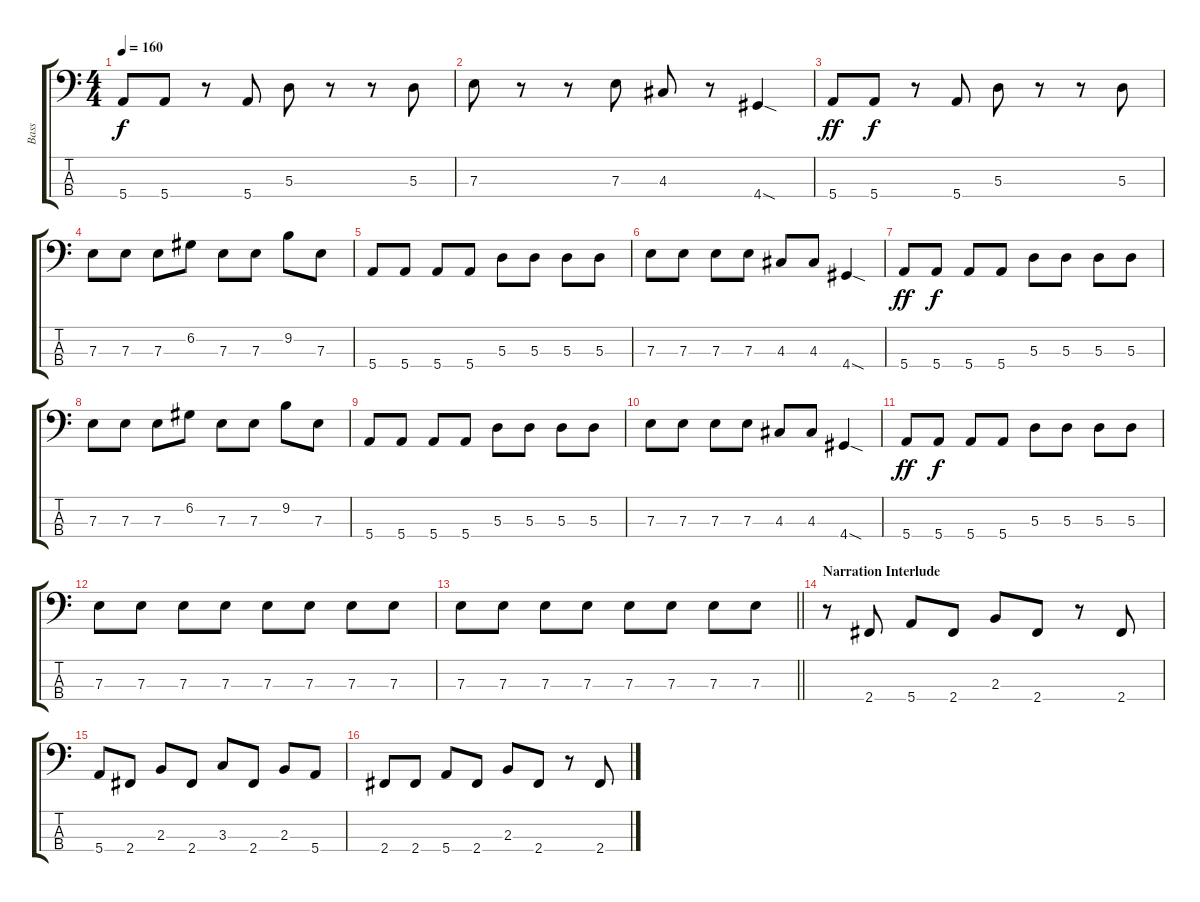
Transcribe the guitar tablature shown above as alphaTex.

\track ("Bass" "Bass") {instrument electricbassfinger}
\staff {score tabs}
\tuning (G2 D2 A1 E1) {hide}
\ts (4 4)
\tempo 160
\clef f4
\ks c
5.4.8{dy f} 5.4.8 r.8 5.4.8 5.3.8 r.8 r.8 5.3.8 |
7.3.8 r.8 r.8 7.3.8 4.3.8 r.8 4.4{sod}.4 |
5.4.8{dy ff} 5.4.8{dy f} r.8 5.4.8 5.3.8 r.8 r.8 5.3.8 |
7.3.8 7.3.8 7.3.8 6.2.8 7.3.8 7.3.8 9.2.8 7.3.8 |
5.4.8{volume 13} 5.4.8 5.4.8 5.4.8 5.3.8 5.3.8 5.3.8 5.3.8 |
7.3.8 7.3.8 7.3.8 7.3.8 4.3.8 4.3.8 4.4{sod}.4 |
5.4.8{dy ff} 5.4.8{dy f} 5.4.8 5.4.8 5.3.8 5.3.8 5.3.8 5.3.8 |
7.3.8 7.3.8 7.3.8 6.2.8 7.3.8 7.3.8 9.2.8 7.3.8 |
5.4.8 5.4.8 5.4.8 5.4.8 5.3.8 5.3.8 5.3.8 5.3.8 |
7.3.8 7.3.8 7.3.8 7.3.8 4.3.8 4.3.8 4.4{sod}.4 |
5.4.8{dy ff} 5.4.8{dy f} 5.4.8 5.4.8 5.3.8 5.3.8 5.3.8 5.3.8 |
7.3.8 7.3.8 7.3.8 7.3.8 7.3.8 7.3.8 7.3.8 7.3.8 |
\barLineRight lightlight
7.3.8 7.3.8 7.3.8 7.3.8 7.3.8 7.3.8 7.3.8 7.3.8 |
\section ("" "Narration Interlude")
r.8 2.4.8 5.4.8 2.4.8 2.3.8 2.4.8 r.8 2.4.8 |
5.4.8 2.4.8 2.3.8 2.4.8 3.3.8 2.4.8 2.3.8 5.4.8 |
2.4.8 2.4.8 5.4.8 2.4.8 2.3.8 2.4.8 r.8 2.4.8
